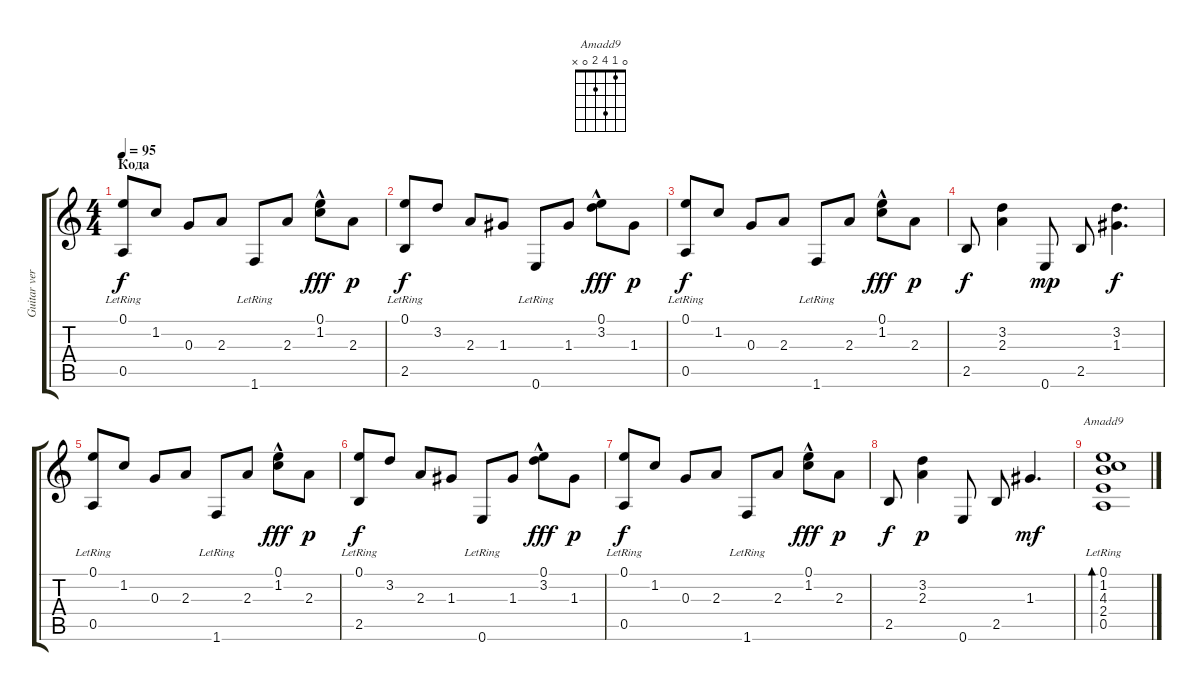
\track ("Guitar version" "Guitar ver") {instrument acousticguitarsteel}
\staff {score tabs}
\tuning (E4 B3 G3 D3 A2 E2) {hide}
\chord ("Amadd9" 0 1 4 2 0 x)
\ts (4 4)
\section ("" "Кода")
\tempo 95
\clef g2
\ks c
(0.1 0.5{lr}).8{dy f} 1.2.8 0.3.8 2.3.8 1.6{lr}.8 2.3.8 (0.1{hac} 1.2{hac}).8{dy fff} 2.3.8{dy p} |
(0.1 2.5{lr}).8{dy f} 3.2.8 2.3.8 1.3.8 0.6{lr}.8 1.3.8 (0.1{hac} 3.2{hac}).8{dy fff} 1.3.8{dy p} |
(0.1 0.5{lr}).8{dy f} 1.2.8 0.3.8 2.3.8 1.6{lr}.8 2.3.8 (0.1{hac} 1.2{hac}).8{dy fff} 2.3.8{dy p} |
2.5.8{dy f} (3.2 2.3).4 0.6.8{dy mp} 2.5.8 (3.2 1.3).4{d dy f} |
(0.1 0.5{lr}).8 1.2.8 0.3.8 2.3.8 1.6{lr}.8 2.3.8 (0.1{hac} 1.2{hac}).8{dy fff} 2.3.8{dy p} |
(0.1 2.5{lr}).8{dy f} 3.2.8 2.3.8 1.3.8 0.6{lr}.8 1.3.8 (0.1{hac} 3.2{hac}).8{dy fff} 1.3.8{dy p} |
(0.1 0.5{lr}).8{dy f} 1.2.8 0.3.8 2.3.8 1.6{lr}.8 2.3.8 (0.1{hac} 1.2{hac}).8{dy fff} 2.3.8{dy p} |
2.5.8{dy f} (3.2 2.3).4{dy p} 0.6.8 2.5.8 1.3.4{d dy mf} |
(0.1{lr} 1.2{lr} 4.3{lr} 2.4{lr} 0.5{lr}).1{bd 120 ch "Amadd9"}
